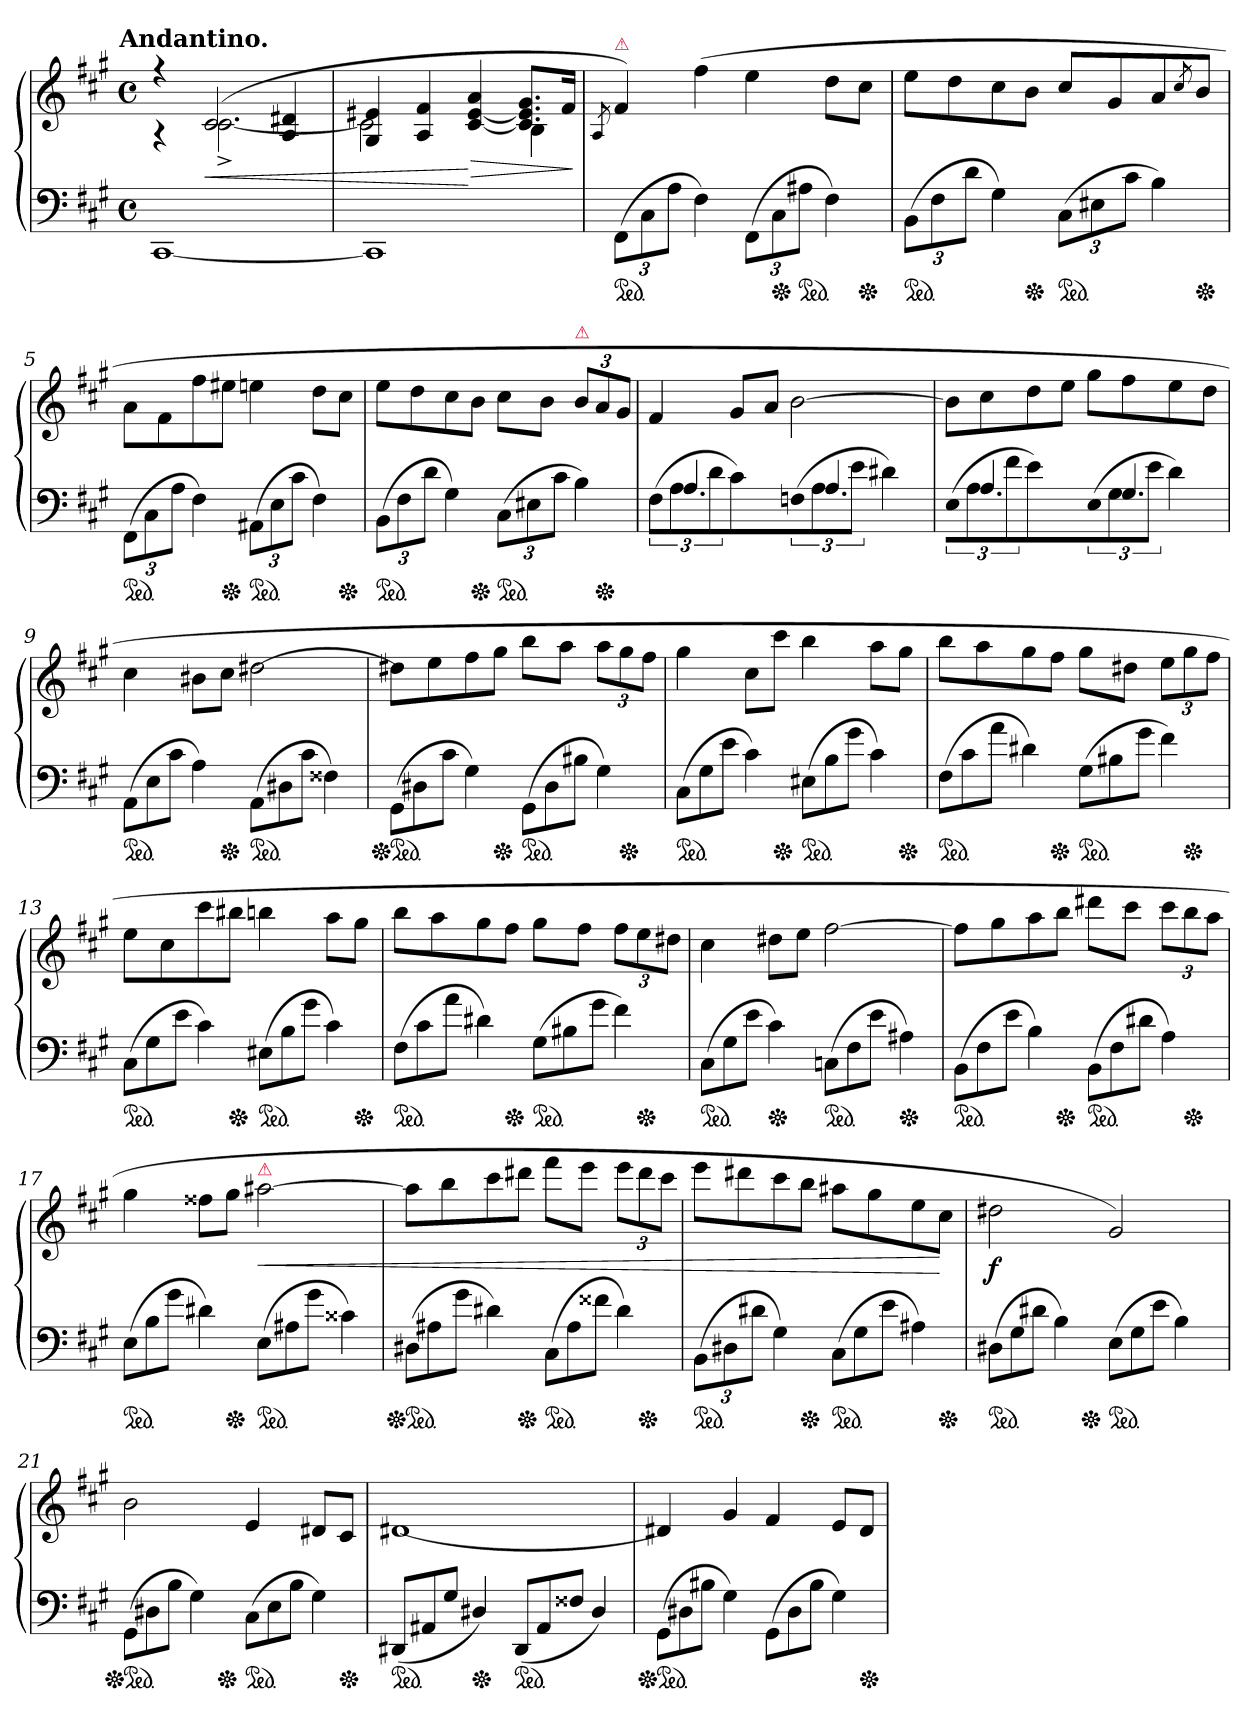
**kern	**kern	**dynam
*part1	*part1	*part1
*staff2	*staff1	*staff1/2
*clefF4	*clefG2	*
*k[f#c#g#]	*k[f#c#g#]	*
*f#:	*f#:	*
!!LO:TX:omd:t=Andantino.
*M4/4	*M4/4	*
*met(c)	*met(c)	*
=1	=1	=1
*	*^	*
[1CC#	4r	4r	.
.	(2c#	[2.c#^>	<
.	4A/ 4d#X/	.	.
=2	=2	=2	=2
1CC#\]	4G#/ 4e#X/	2c#]	.
.	4A/ 4f#/	.	.
.	[4c# [4e# 4a	4rFyy	[ >
.	8.c#] 8.e#] 8.g#L	4B	.
.	16f#Jk	.	.
*	*v	*v	*
.	.	]
=3	=3	=3
.	8qA/	.
!	!LO:TX:a:color=crimson:t=⚠	!
!LO:TX:a:color=crimson:t=⚠	!	!
*ped	*	*
(>12FF#\L	4f#)	.
12C#	.	.
12AJ	.	.
4F#)	(>4ff#	.
(>12FF#\L	4ee	.
*Xped	*	*
12C#	.	.
*ped	*	*
12A#XJ	.	.
4F#)	8ddL	.
*Xped	*	*
.	8cc#J	.
=4	=4	=4
*ped	*	*
(>12BBL	8eeL	.
12F#	.	.
.	8dd	.
12dJ	.	.
4G#)	8cc#	.
*Xped	*	*
.	8bJ	.
*ped	*	*
(>12C#L	8cc#/L	.
12E#X	.	.
.	8g#/	.
12c#J	.	.
4B)	8a/	.
.	8qcc#/	.
*Xped	*	*
.	8b/J	.
=5	=5	=5
*ped	*	*
(>12FF#\L	8aL	.
12C#	.	.
.	8f#	.
12AJ	.	.
4F#)	8ff#	.
*Xped	*	*
.	8ee#XJ	.
*ped	*	*
(>12AA#XL	4een	.
12E	.	.
12c#J	.	.
4F#)	8ddL	.
*Xped	*	*
.	8cc#J	.
=6	=6	=6
*ped	*	*
(>12BBL	8eeL	.
12F#	.	.
.	8dd	.
12dJ	.	.
4G#)	8cc#	.
*Xped	*	*
.	8bJ	.
*ped	*	*
(>12C#L	8cc#L	.
12E#X	.	.
.	8bJ	.
12c#J	.	.
!	!LO:TX:a:color=crimson:t=⚠	!
4B)	12b/L	.
*Xped	*	*
.	12a/	.
.	12g#/J	.
=7	=7	=7
!LO:N:vis=2	!	!
*^	*	*
*	*Xtuplet	*	*
(>12F#\	12ryy	4f#	.
12A	6.A/	.	.
12dJ	.	.	.
4c#\)	.	8g#L	.
.	6ryy	.	.
.	.	8aJ	.
*tuplet	*	*	*
!LO:N:vis=2	!	!	!
*	*Xtuplet	*	*
(12Fn\	12ryy	[2b	.
12A	6.A/	.	.
12eJ	.	.	.
4d#X\)	.	.	.
.	6ryy	.	.
=8	=8	=8	=8
*tuplet	*	*	*
!LO:N:vis=2	!	!	!
*	*Xtuplet	*	*
(>12E\	12ryy	8bL]	.
12A	6.A/	.	.
.	.	8cc#	.
12f#J	.	.	.
4e\)	.	8dd	.
.	6ryy	.	.
.	.	8eeJ	.
*tuplet	*	*	*
!LO:N:vis=2	!	!	!
*	*Xtuplet	*	*
(>12E\	12ryy	8gg#L	.
12G#	6.G#/	.	.
.	.	8ff#	.
12eJ	.	.	.
4d\)	.	8ee	.
.	6ryy	.	.
.	.	8ddJ	.
*v	*v	*	*
=9	=9	=9
*ped	*	*
(>12AAL	4cc#	.
12E	.	.
12c#J	.	.
4A)	8b#XL	.
*Xped	*	*
.	8cc#J	.
*ped	*	*
(>12AAL	[2dd#X	.
12D#X	.	.
12c#J	.	.
4F##X)	.	.
=10	=10	=10
*Xped	*	*
*ped	*	*
(>12GG#L	8dd#XL]	.
12D#X	.	.
.	8ee	.
12c#J	.	.
4G#)	8ff#	.
*Xped	*	*
.	8gg#J	.
*ped	*	*
(>12GG#L	8bbL	.
12D#	.	.
.	8aaJ	.
12B#XJ	.	.
4G#)	12aaL	.
*Xped	*	*
.	12gg#	.
.	12ff#J	.
=11	=11	=11
*ped	*	*
(12C#L	4gg#	.
12G#	.	.
12eJ	.	.
4c#)	8cc#L	.
*Xped	*	*
.	8ccc#J	.
*ped	*	*
(>12E#XL	4bb	.
12B	.	.
12g#J	.	.
4c#)	8aaL	.
*Xped	*	*
.	8gg#J	.
=12	=12	=12
*ped	*	*
(>12F#L	8bbL	.
12c#	.	.
.	8aa	.
12aJ	.	.
4d#X)	8gg#	.
*Xped	*	*
.	8ff#J	.
*ped	*	*
(>12G#L	8gg#L	.
12B#X	.	.
.	8dd#XJ	.
12g#J	.	.
4f#)	12eeL	.
*Xped	*	*
.	12gg#	.
.	12ff#J	.
=13	=13	=13
*ped	*	*
(>12C#L	8eeL	.
12G#	.	.
.	8cc#	.
12eJ	.	.
4c#)	8ccc#	.
*Xped	*	*
.	8bb#XJ	.
*ped	*	*
(12E#XL	4bbn	.
12B	.	.
12g#J	.	.
4c#)	8aaL	.
*Xped	*	*
.	8gg#J	.
=14	=14	=14
*ped	*	*
(>12F#L	8bbL	.
12c#	.	.
.	8aa	.
12aJ	.	.
4d#X)	8gg#	.
*Xped	*	*
.	8ff#J	.
*ped	*	*
(>12G#L	8gg#L	.
12B#X	.	.
.	8ff#J	.
12g#J	.	.
4f#)	12ff#L	.
*Xped	*	*
.	12ee	.
.	12dd#XJ	.
=15	=15	=15
*ped	*	*
(>12C#L	4cc#	.
12G#	.	.
12eJ	.	.
*Xped	*	*
4c#)	8dd#XL	.
.	8eeJ	.
*ped	*	*
(>12CnL	[2ff#	.
12F#	.	.
12eJ	.	.
*Xped	*	*
4A#X)	.	.
=16	=16	=16
*ped	*	*
(>12BBL	8ff#L]	.
12F#	.	.
.	8gg#	.
12eJ	.	.
4B)	8aa	.
*Xped	*	*
.	8bbJ	.
*ped	*	*
(>12BBL	8ddd#XL	.
12F#	.	.
.	8ccc#J	.
12d#XJ	.	.
4A)	12ccc#L	.
*Xped	*	*
.	12bb	.
.	12aaJ	.
=17	=17	=17
*ped	*	*
(>12EL	4gg#	.
12B	.	.
12g#J	.	.
4d#X)	8ff##XL	.
*Xped	*	*
.	8gg#J	.
!	!LO:TX:a:color=crimson:t=⚠	!
!	!	!LO:HP:b
*ped	*	*
(>12EL	[2aa#X	<
12A#X	.	.
12g#J	.	.
4c##X)	.	.
=18	=18	=18
*Xped	*	*
*ped	*	*
(>12D#XL	8aa#L]	.
12A#X	.	.
.	8bb	.
12g#J	.	.
4d#X)	8ccc#	.
*Xped	*	*
.	8ddd#XJ	.
*ped	*	*
(>12C#L	8fff#L	.
12A#	.	.
.	8eeeJ	.
12f##XJ	.	.
4d#)	12eeeL	.
*Xped	*	*
.	12ddd#	.
.	12ccc#J	.
=19	=19	=19
*tuplet	*	*
*ped	*	*
(>12BBL	8eeeL	.
12D#X	.	.
.	8ddd#X	.
12d#XJ	.	.
4G#)	8ccc#	.
*Xped	*	*
.	8bbJ	.
*Xtuplet	*	*
*ped	*	*
(>12C#L	8aa#XL	.
12G#	.	.
.	8gg#	.
12eJ	.	.
4A#X)	8ee	.
*Xped	*	*
.	8cc#J	[
=20	=20	=20
*ped	*	*
*	*^	*
(>12D#XL	2dd#X	4.ryy	f
12G#	.	.	.
12d#XJ	.	.	.
4B)	.	.	.
*Xped	*	*	*
.	.	2ryy	.
*ped	*	*	*
(12EL	2g#)	.	.
12G#	.	.	.
12eJ	.	.	.
4B)	.	.	.
.	.	8ryy	.
=21	=21	=21	=21
*Xped	*	*	*
*ped	*	*	*
(>12GG#L	2b	4.ryy	.
12D#X	.	.	.
12BJ	.	.	.
4G#)	.	.	.
*Xped	*	*	*
.	.	2ryy	.
*ped	*	*	*
(>12C#L	4e	.	.
12E	.	.	.
12BJ	.	.	.
4G#)	8d#XL	.	.
*Xped	*	*	*
.	8c#J	8ryy	.
=22	=22	=22	=22
!	!LO:TX:a:i:t=ten.	!	!
*	*v	*v	*
*ped	*	*
(<12DD#X/L	[1d#X	.
12AA#X/	.	.
12G#/J	.	.
*Xped	*	*
4D#X/)	.	.
*ped	*	*
(<12DD#/L	.	.
12AA#/	.	.
12F##X/J	.	.
4D#/)	.	.
=23	=23	=23
*Xped	*	*
*ped	*	*
(>12GG#L	4d#X]	.
12D#X	.	.
12B#XJ	.	.
4G#)	4g#	.
(>12GG#L	4f#	.
12D#	.	.
12B#J	.	.
4G#)	8eL	.
*Xped	*	*
.	8d#J	.
=	=	=
*-	*-	*-
